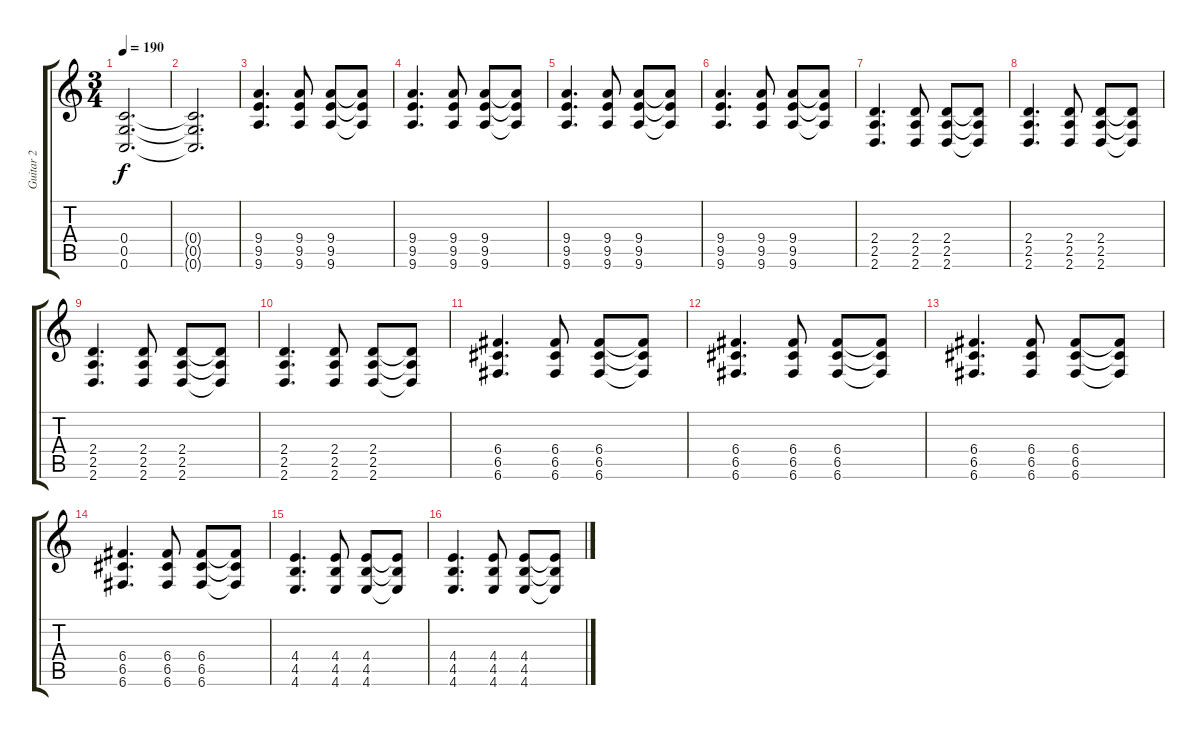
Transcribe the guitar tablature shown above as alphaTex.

\track ("Guitar 2" "Guitar 2") {instrument overdrivenguitar}
\staff {score tabs}
\tuning (E4 C4 G3 C3 G2 C2) {hide}
\ts (3 4)
\tempo 190
\clef g2
\ks c
(0.4{t} 0.5{t} 0.6{t}).2{d dy f} |
(0.4{t} 0.5{t} 0.6{t}).2{d} |
(9.4 9.5 9.6).4{d} (9.4 9.5 9.6).8 (9.4 9.5 9.6).8 (9.4{t} 9.5{t} 9.6{t}).8 |
(9.4 9.5 9.6).4{d} (9.4 9.5 9.6).8 (9.4 9.5 9.6).8 (9.4{t} 9.5{t} 9.6{t}).8 |
(9.4 9.5 9.6).4{d} (9.4 9.5 9.6).8 (9.4 9.5 9.6).8 (9.4{t} 9.5{t} 9.6{t}).8 |
(9.4 9.5 9.6).4{d} (9.4 9.5 9.6).8 (9.4 9.5 9.6).8 (9.4{t} 9.5{t} 9.6{t}).8 |
(2.4 2.5 2.6).4{d} (2.4 2.5 2.6).8 (2.4 2.5 2.6).8 (2.4{t} 2.5{t} 2.6{t}).8 |
(2.4 2.5 2.6).4{d} (2.4 2.5 2.6).8 (2.4 2.5 2.6).8 (2.4{t} 2.5{t} 2.6{t}).8 |
(2.4 2.5 2.6).4{d} (2.4 2.5 2.6).8 (2.4 2.5 2.6).8 (2.4{t} 2.5{t} 2.6{t}).8 |
(2.4 2.5 2.6).4{d} (2.4 2.5 2.6).8 (2.4 2.5 2.6).8 (2.4{t} 2.5{t} 2.6{t}).8 |
(6.4 6.5 6.6).4{d} (6.4 6.5 6.6).8 (6.4 6.5 6.6).8 (6.4{t} 6.5{t} 6.6{t}).8 |
(6.4 6.5 6.6).4{d} (6.4 6.5 6.6).8 (6.4 6.5 6.6).8 (6.4{t} 6.5{t} 6.6{t}).8 |
(6.4 6.5 6.6).4{d} (6.4 6.5 6.6).8 (6.4 6.5 6.6).8 (6.4{t} 6.5{t} 6.6{t}).8 |
(6.4 6.5 6.6).4{d} (6.4 6.5 6.6).8 (6.4 6.5 6.6).8 (6.4{t} 6.5{t} 6.6{t}).8 |
(4.4 4.5 4.6).4{d} (4.4 4.5 4.6).8 (4.4 4.5 4.6).8 (4.4{t} 4.5{t} 4.6{t}).8 |
(4.4 4.5 4.6).4{d} (4.4 4.5 4.6).8 (4.4 4.5 4.6).8 (4.4{t} 4.5{t} 4.6{t}).8
